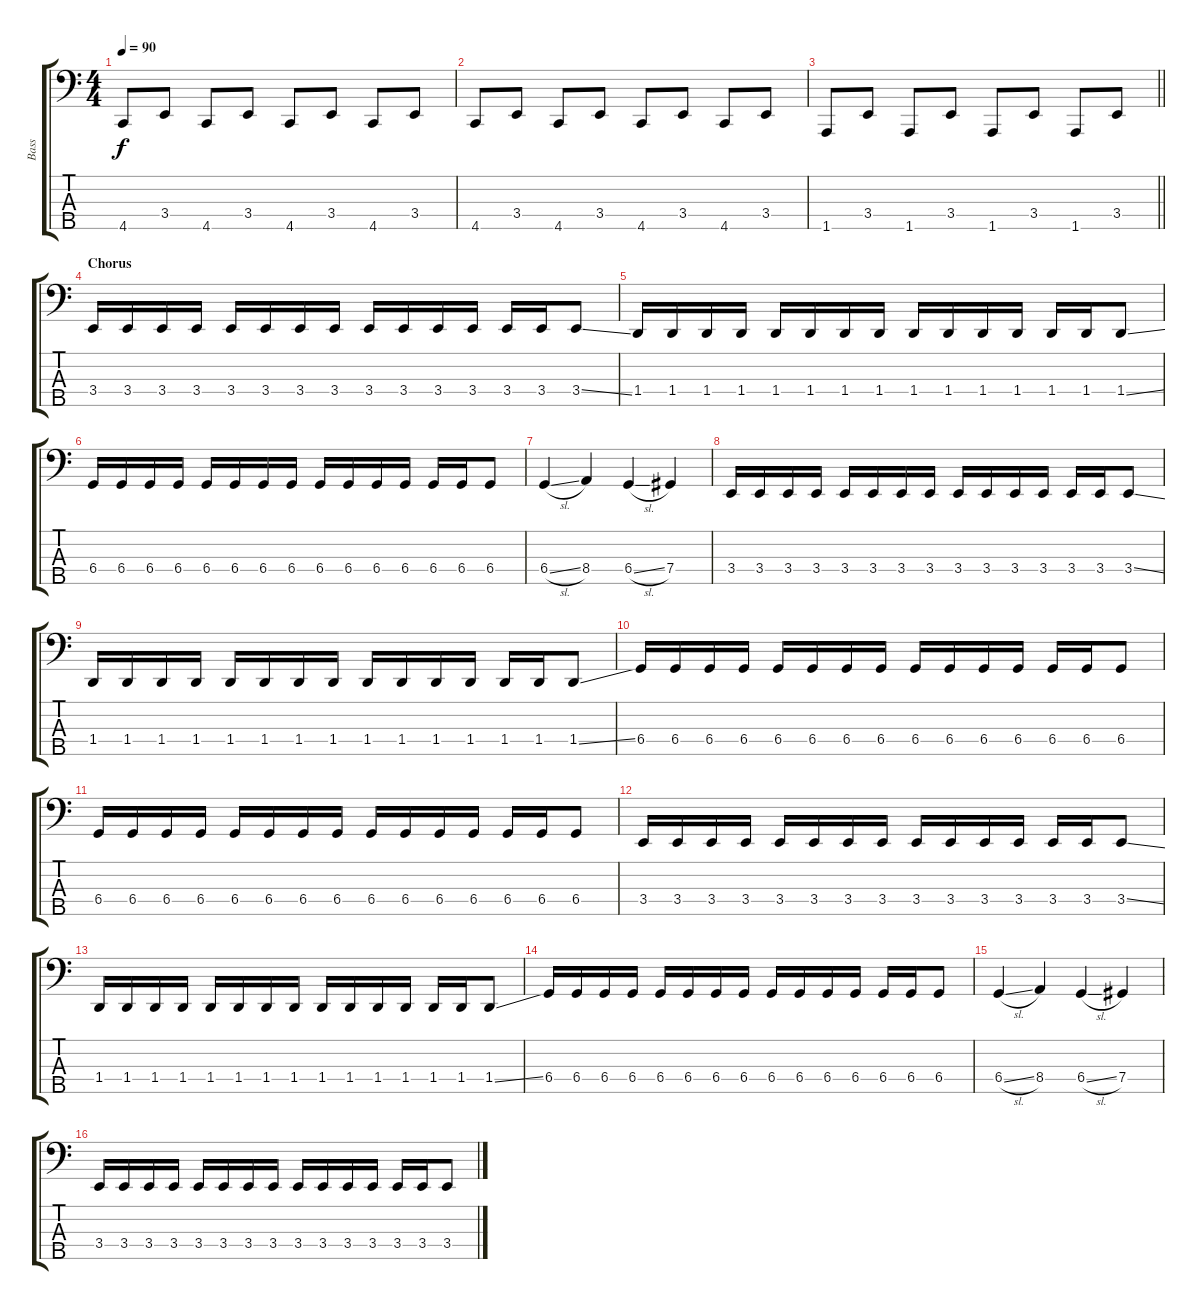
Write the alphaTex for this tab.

\track ("Bass" "Bass") {instrument electricbasspick}
\staff {score tabs}
\tuning (E2 B1 Gb1 Db1 Ab0) {hide}
\ts (4 4)
\tempo 90
\clef f4
\ks c
4.5.8{dy f} 3.4.8 4.5.8 3.4.8 4.5.8 3.4.8 4.5.8 3.4.8 |
4.5.8 3.4.8 4.5.8 3.4.8 4.5.8 3.4.8 4.5.8 3.4.8 |
\barLineRight lightlight
1.5.8 3.4.8 1.5.8 3.4.8 1.5.8 3.4.8 1.5.8 3.4.8 |
\section ("" "Chorus")
3.4.16 3.4.16 3.4.16 3.4.16 3.4.16 3.4.16 3.4.16 3.4.16 3.4.16 3.4.16 3.4.16 3.4.16 3.4.16 3.4.16 3.4{ss}.8 |
1.4.16 1.4.16 1.4.16 1.4.16 1.4.16 1.4.16 1.4.16 1.4.16 1.4.16 1.4.16 1.4.16 1.4.16 1.4.16 1.4.16 1.4{ss}.8 |
6.4.16 6.4.16 6.4.16 6.4.16 6.4.16 6.4.16 6.4.16 6.4.16 6.4.16 6.4.16 6.4.16 6.4.16 6.4.16 6.4.16 6.4.8 |
6.4{sl}.4 8.4.4 6.4{sl}.4 7.4.4 |
3.4.16 3.4.16 3.4.16 3.4.16 3.4.16 3.4.16 3.4.16 3.4.16 3.4.16 3.4.16 3.4.16 3.4.16 3.4.16 3.4.16 3.4{ss}.8 |
1.4.16 1.4.16 1.4.16 1.4.16 1.4.16 1.4.16 1.4.16 1.4.16 1.4.16 1.4.16 1.4.16 1.4.16 1.4.16 1.4.16 1.4{ss}.8 |
6.4.16 6.4.16 6.4.16 6.4.16 6.4.16 6.4.16 6.4.16 6.4.16 6.4.16 6.4.16 6.4.16 6.4.16 6.4.16 6.4.16 6.4.8 |
6.4.16 6.4.16 6.4.16 6.4.16 6.4.16 6.4.16 6.4.16 6.4.16 6.4.16 6.4.16 6.4.16 6.4.16 6.4.16 6.4.16 6.4.8 |
3.4.16 3.4.16 3.4.16 3.4.16 3.4.16 3.4.16 3.4.16 3.4.16 3.4.16 3.4.16 3.4.16 3.4.16 3.4.16 3.4.16 3.4{ss}.8 |
1.4.16 1.4.16 1.4.16 1.4.16 1.4.16 1.4.16 1.4.16 1.4.16 1.4.16 1.4.16 1.4.16 1.4.16 1.4.16 1.4.16 1.4{ss}.8 |
6.4.16 6.4.16 6.4.16 6.4.16 6.4.16 6.4.16 6.4.16 6.4.16 6.4.16 6.4.16 6.4.16 6.4.16 6.4.16 6.4.16 6.4.8 |
6.4{sl}.4 8.4.4 6.4{sl}.4 7.4.4 |
3.4.16 3.4.16 3.4.16 3.4.16 3.4.16 3.4.16 3.4.16 3.4.16 3.4.16 3.4.16 3.4.16 3.4.16 3.4.16 3.4.16 3.4{ss}.8
